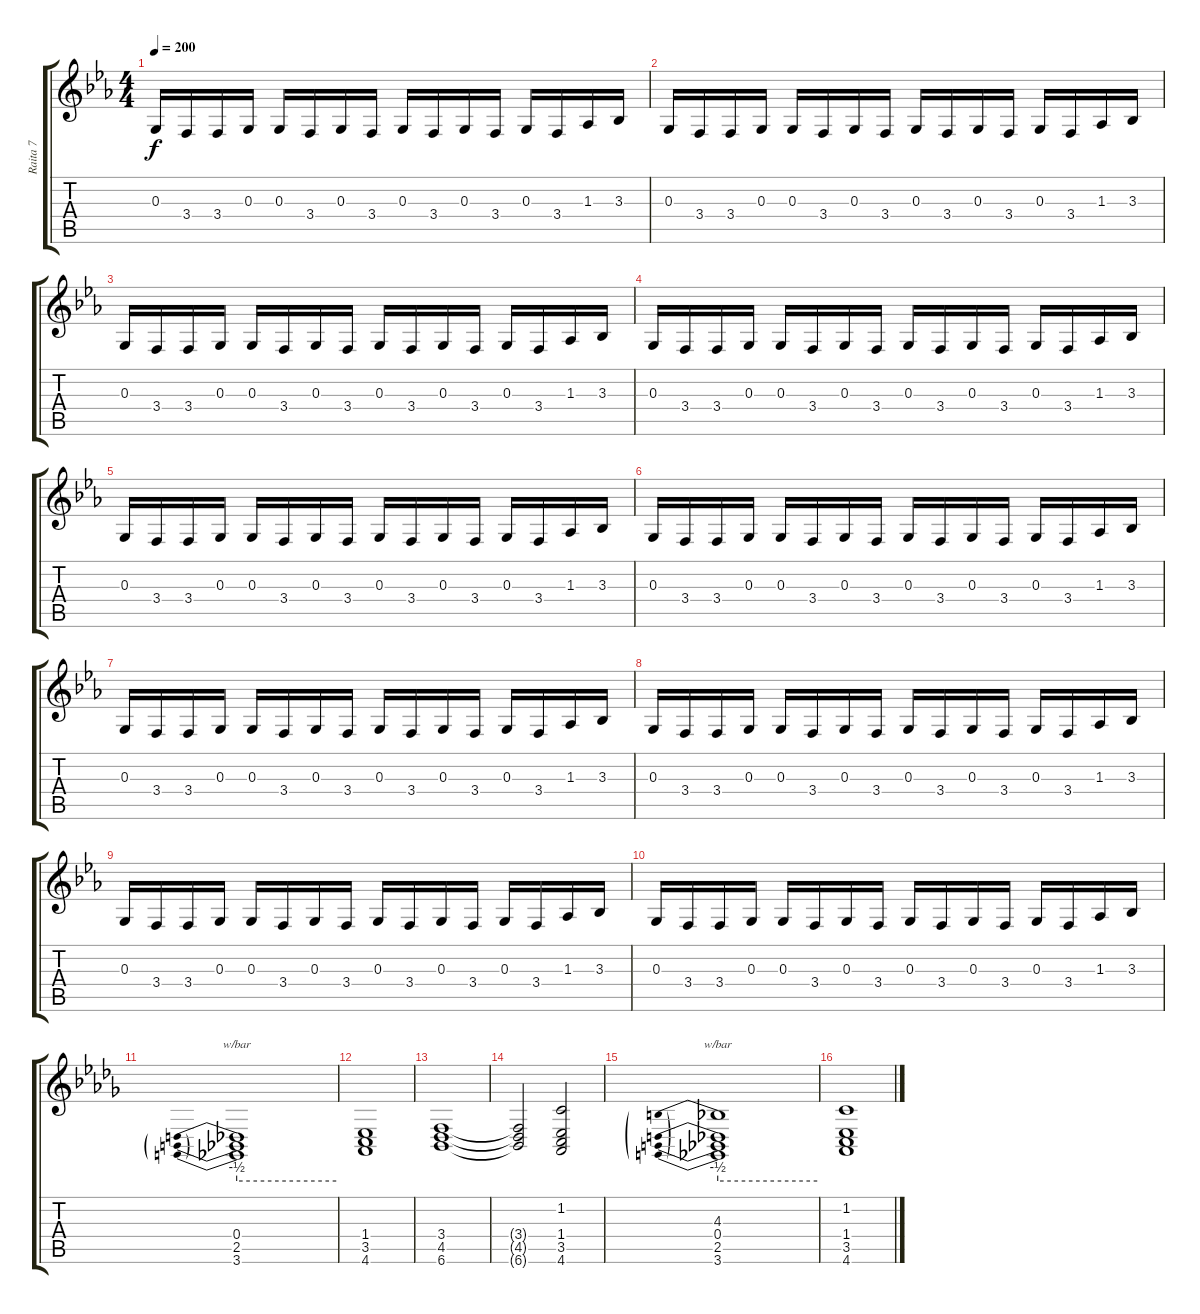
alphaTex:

\track ("Raita 7" "Raita 7") {instrument lead1square}
\staff {score tabs}
\tuning (E4 B3 G3 D3 A2 E2) {hide}
\ts (4 4)
\tempo 200
\clef g2
\ks eb
0.3.16{dy f} 3.4.16 3.4.16 0.3.16 0.3.16 3.4.16 0.3.16 3.4.16 0.3.16 3.4.16 0.3.16 3.4.16 0.3.16 3.4.16 1.3.16 3.3.16 |
0.3.16 3.4.16 3.4.16 0.3.16 0.3.16 3.4.16 0.3.16 3.4.16 0.3.16 3.4.16 0.3.16 3.4.16 0.3.16 3.4.16 1.3.16 3.3.16 |
0.3.16 3.4.16 3.4.16 0.3.16 0.3.16 3.4.16 0.3.16 3.4.16 0.3.16 3.4.16 0.3.16 3.4.16 0.3.16 3.4.16 1.3.16 3.3.16 |
0.3.16 3.4.16 3.4.16 0.3.16 0.3.16 3.4.16 0.3.16 3.4.16 0.3.16 3.4.16 0.3.16 3.4.16 0.3.16 3.4.16 1.3.16 3.3.16 |
0.3.16 3.4.16 3.4.16 0.3.16 0.3.16 3.4.16 0.3.16 3.4.16 0.3.16 3.4.16 0.3.16 3.4.16 0.3.16 3.4.16 1.3.16 3.3.16 |
0.3.16 3.4.16 3.4.16 0.3.16 0.3.16 3.4.16 0.3.16 3.4.16 0.3.16 3.4.16 0.3.16 3.4.16 0.3.16 3.4.16 1.3.16 3.3.16 |
0.3.16 3.4.16 3.4.16 0.3.16 0.3.16 3.4.16 0.3.16 3.4.16 0.3.16 3.4.16 0.3.16 3.4.16 0.3.16 3.4.16 1.3.16 3.3.16 |
0.3.16 3.4.16 3.4.16 0.3.16 0.3.16 3.4.16 0.3.16 3.4.16 0.3.16 3.4.16 0.3.16 3.4.16 0.3.16 3.4.16 1.3.16 3.3.16 |
0.3.16 3.4.16 3.4.16 0.3.16 0.3.16 3.4.16 0.3.16 3.4.16 0.3.16 3.4.16 0.3.16 3.4.16 0.3.16 3.4.16 1.3.16 3.3.16 |
0.3.16 3.4.16 3.4.16 0.3.16 0.3.16 3.4.16 0.3.16 3.4.16 0.3.16 3.4.16 0.3.16 3.4.16 0.3.16 3.4.16 1.3.16 3.3.16 |
\ks db
(0.4 2.5 3.6).1{tbe (predive default 0 -2 60 -2) volume 8 instrument stringensemble1} |
(1.4 3.5 4.6).1 |
(3.4 4.5 6.6).1 |
(3.4{t} 4.5{t} 6.6{t}).2 (1.2 1.4 3.5 4.6).2 |
(4.3 0.4 2.5 3.6).1{tbe (predive default 0 -2 60 -2)} |
(1.2 1.4 3.5 4.6).1
